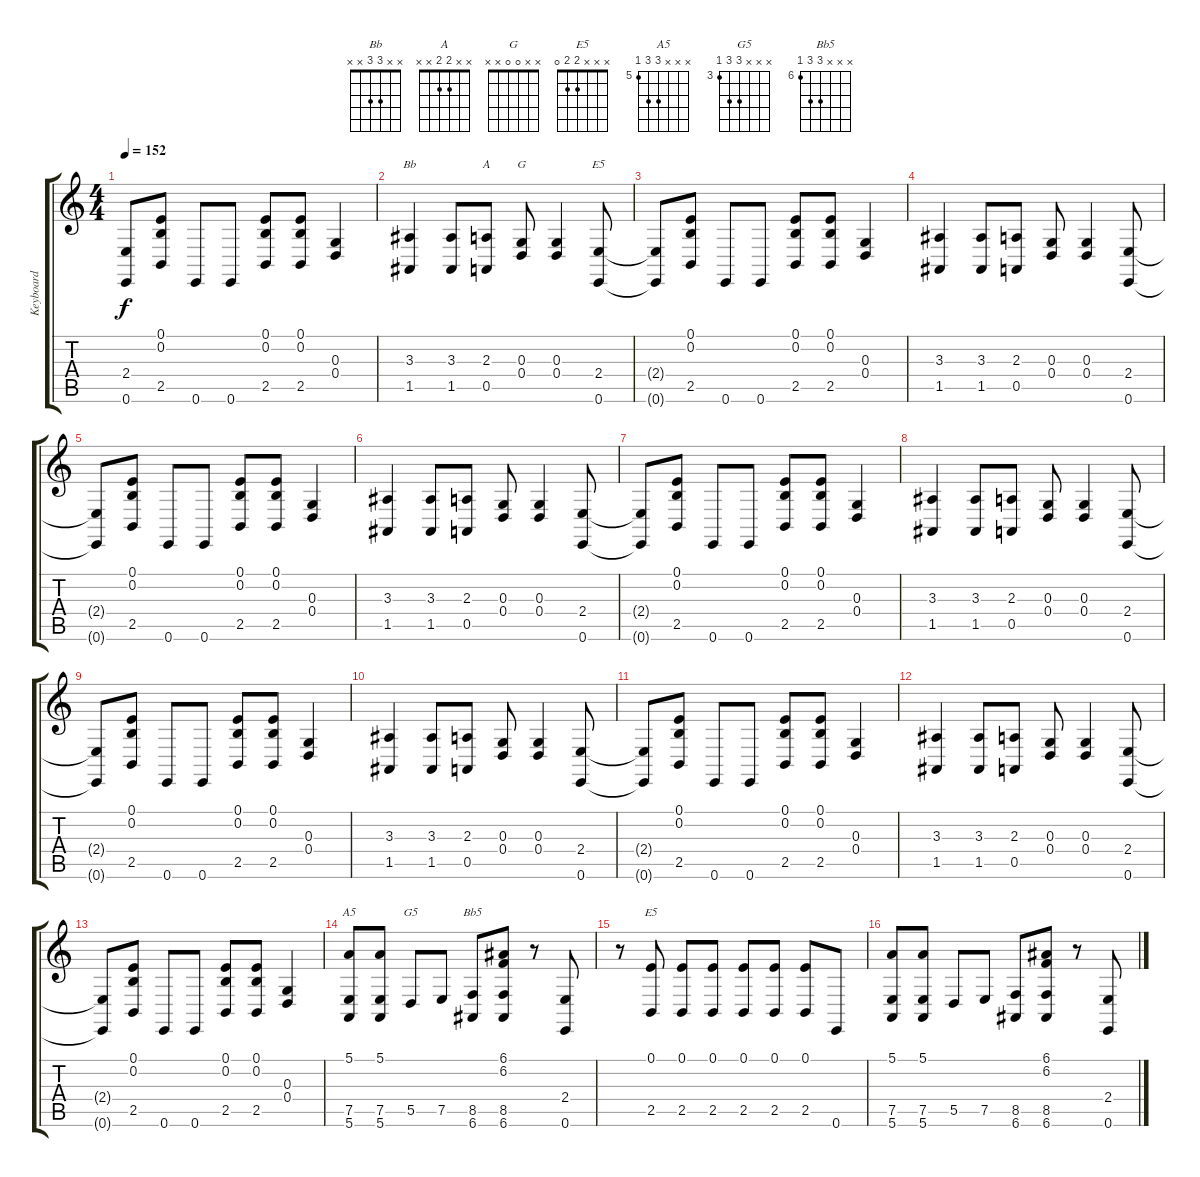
\track ("Keyboard" "Keyboard") {instrument churchorgan}
\staff {score tabs}
\tuning (E4 B3 G3 D3 A2 E2) {hide}
\chord ("Bb" x x 3 3 x x)
\chord ("A" x x 2 2 x x)
\chord ("G" x x 0 0 x x)
\chord ("E5" x x x x 2 0)
\chord ("A5" x x x 7 7 5) {firstfret 5}
\chord ("G5" x x x 5 5 3) {firstfret 3}
\chord ("Bb5" x x x 8 8 6) {firstfret 6}
\chord ("E5" x x x 2 2 0)
\ts (4 4)
\tempo 152
\clef g2
\ks c
(2.4{t} 0.6{t}).8{dy f} (0.1 0.2 2.5).8 0.6.8 0.6.8 (0.1 0.2 2.5).8 (0.1 0.2 2.5).8 (0.3 0.4).4 |
(3.3 1.5).4{ch "Bb"} (3.3 1.5).8 (2.3 0.5).8{ch "A"} (0.3 0.4).8{ch "G"} (0.3 0.4).4 (2.4 0.6).8{ch "E5"} |
(2.4{t} 0.6{t}).8 (0.1 0.2 2.5).8 0.6.8 0.6.8 (0.1 0.2 2.5).8 (0.1 0.2 2.5).8 (0.3 0.4).4 |
(3.3 1.5).4 (3.3 1.5).8 (2.3 0.5).8 (0.3 0.4).8 (0.3 0.4).4 (2.4 0.6).8 |
(2.4{t} 0.6{t}).8 (0.1 0.2 2.5).8 0.6.8 0.6.8 (0.1 0.2 2.5).8 (0.1 0.2 2.5).8 (0.3 0.4).4 |
(3.3 1.5).4 (3.3 1.5).8 (2.3 0.5).8 (0.3 0.4).8 (0.3 0.4).4 (2.4 0.6).8 |
(2.4{t} 0.6{t}).8 (0.1 0.2 2.5).8 0.6.8 0.6.8 (0.1 0.2 2.5).8 (0.1 0.2 2.5).8 (0.3 0.4).4 |
(3.3 1.5).4 (3.3 1.5).8 (2.3 0.5).8 (0.3 0.4).8 (0.3 0.4).4 (2.4 0.6).8 |
(2.4{t} 0.6{t}).8 (0.1 0.2 2.5).8 0.6.8 0.6.8 (0.1 0.2 2.5).8 (0.1 0.2 2.5).8 (0.3 0.4).4 |
(3.3 1.5).4 (3.3 1.5).8 (2.3 0.5).8 (0.3 0.4).8 (0.3 0.4).4 (2.4 0.6).8 |
(2.4{t} 0.6{t}).8 (0.1 0.2 2.5).8 0.6.8 0.6.8 (0.1 0.2 2.5).8 (0.1 0.2 2.5).8 (0.3 0.4).4 |
(3.3 1.5).4 (3.3 1.5).8 (2.3 0.5).8 (0.3 0.4).8 (0.3 0.4).4 (2.4 0.6).8 |
(2.4{t} 0.6{t}).8 (0.1 0.2 2.5).8 0.6.8 0.6.8 (0.1 0.2 2.5).8 (0.1 0.2 2.5).8 (0.3 0.4).4 |
(5.1 7.5 5.6).8{ch "A5"} (5.1 7.5 5.6).8 5.5.8{ch "G5"} 7.5.8 (8.5 6.6).8{ch "Bb5"} (6.1 6.2 8.5 6.6).8 r.8 (2.4 0.6).8 |
r.8 (0.1 2.5).8{ch "E5"} (0.1 2.5).8 (0.1 2.5).8 (0.1 2.5).8 (0.1 2.5).8 (0.1 2.5).8 0.6.8 |
(5.1 7.5 5.6).8 (5.1 7.5 5.6).8 5.5.8 7.5.8 (8.5 6.6).8 (6.1 6.2 8.5 6.6).8 r.8 (2.4 0.6).8
